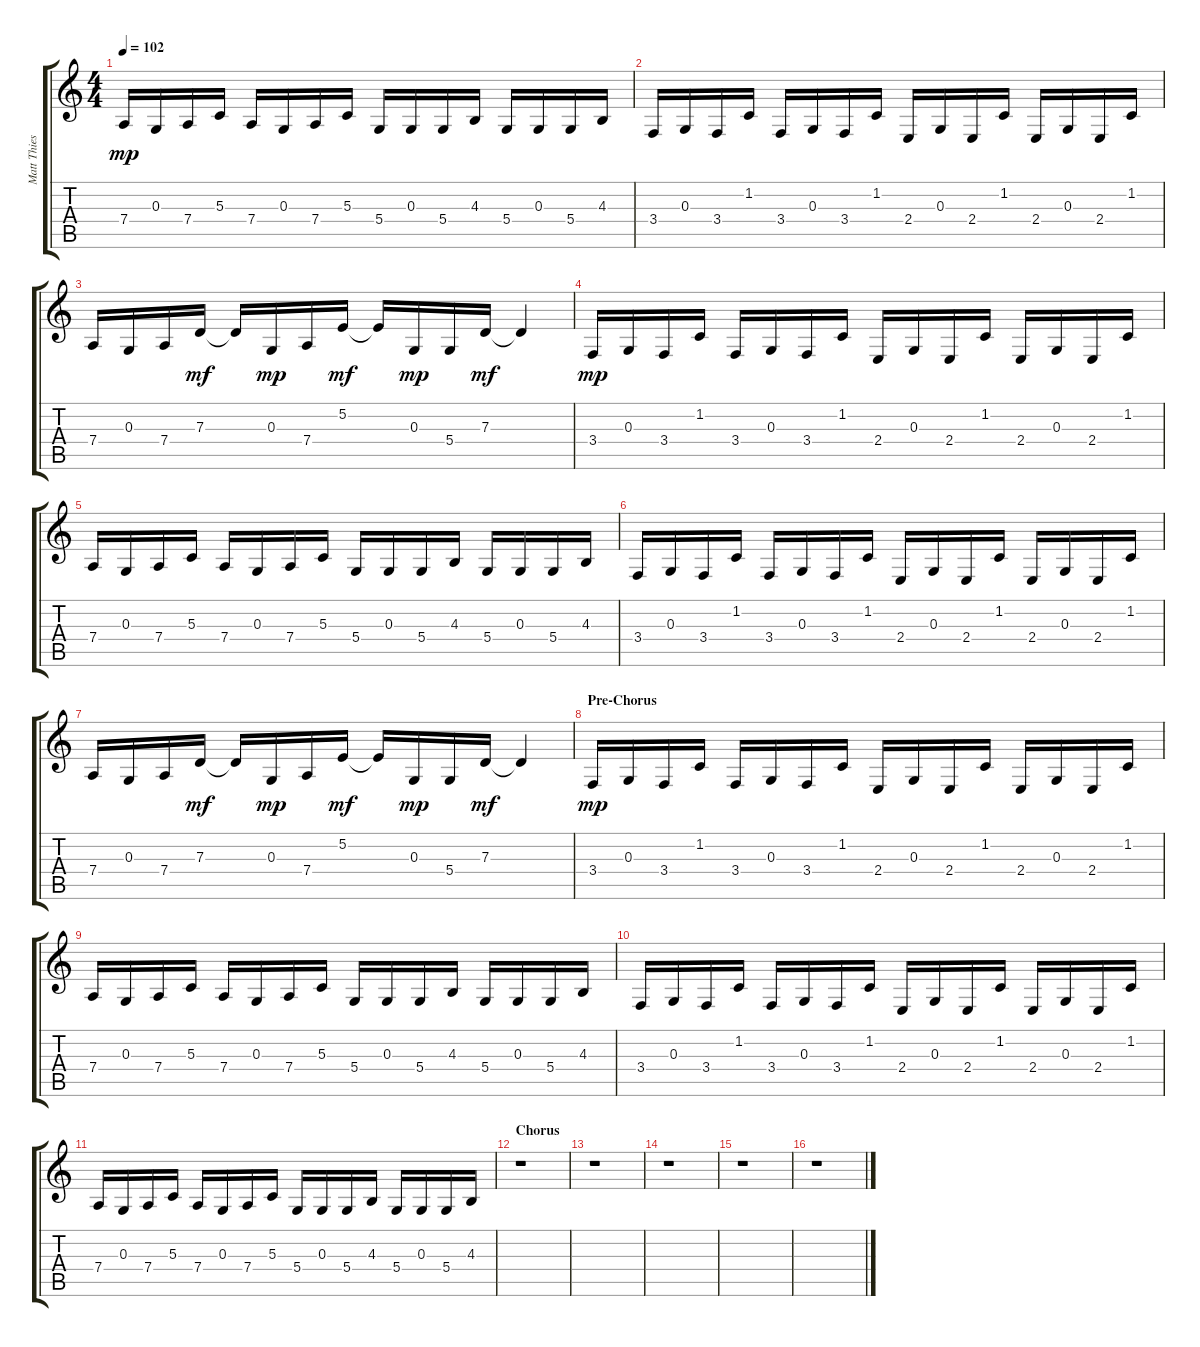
\track ("Matt Thiessen (Piano R/H)" "Matt Thies") {instrument brightacousticpiano}
\staff {score tabs}
\tuning (E4 B3 G3 D3 A2 E2) {hide}
\ts (4 4)
\tempo 102
\clef g2
\ks c
7.4.16{dy mp} 0.3.16 7.4.16 5.3.16 7.4.16 0.3.16 7.4.16 5.3.16 5.4.16 0.3.16 5.4.16 4.3.16 5.4.16 0.3.16 5.4.16 4.3.16 |
3.4.16 0.3.16 3.4.16 1.2.16 3.4.16 0.3.16 3.4.16 1.2.16 2.4.16 0.3.16 2.4.16 1.2.16 2.4.16 0.3.16 2.4.16 1.2.16 |
7.4.16 0.3.16 7.4.16 7.3.16{dy mf} 7.3{t}.16 0.3.16{dy mp} 7.4.16 5.2.16{dy mf} 5.2{t}.16 0.3.16{dy mp} 5.4.16 7.3.16{dy mf} 7.3{t}.4 |
3.4.16{dy mp} 0.3.16 3.4.16 1.2.16 3.4.16 0.3.16 3.4.16 1.2.16 2.4.16 0.3.16 2.4.16 1.2.16 2.4.16 0.3.16 2.4.16 1.2.16 |
7.4.16 0.3.16 7.4.16 5.3.16 7.4.16 0.3.16 7.4.16 5.3.16 5.4.16 0.3.16 5.4.16 4.3.16 5.4.16 0.3.16 5.4.16 4.3.16 |
3.4.16 0.3.16 3.4.16 1.2.16 3.4.16 0.3.16 3.4.16 1.2.16 2.4.16 0.3.16 2.4.16 1.2.16 2.4.16 0.3.16 2.4.16 1.2.16 |
7.4.16 0.3.16 7.4.16 7.3.16{dy mf} 7.3{t}.16 0.3.16{dy mp} 7.4.16 5.2.16{dy mf} 5.2{t}.16 0.3.16{dy mp} 5.4.16 7.3.16{dy mf} 7.3{t}.4 |
\section ("" "Pre-Chorus")
3.4.16{dy mp} 0.3.16 3.4.16 1.2.16 3.4.16 0.3.16 3.4.16 1.2.16 2.4.16 0.3.16 2.4.16 1.2.16 2.4.16 0.3.16 2.4.16 1.2.16 |
7.4.16 0.3.16 7.4.16 5.3.16 7.4.16 0.3.16 7.4.16 5.3.16 5.4.16 0.3.16 5.4.16 4.3.16 5.4.16 0.3.16 5.4.16 4.3.16 |
3.4.16 0.3.16 3.4.16 1.2.16 3.4.16 0.3.16 3.4.16 1.2.16 2.4.16 0.3.16 2.4.16 1.2.16 2.4.16 0.3.16 2.4.16 1.2.16 |
7.4.16 0.3.16 7.4.16 5.3.16 7.4.16 0.3.16 7.4.16 5.3.16 5.4.16 0.3.16 5.4.16 4.3.16 5.4.16 0.3.16 5.4.16 4.3.16 |
\section ("" "Chorus")
r.1 |
r.1 |
r.1 |
r.1 |
r.1
